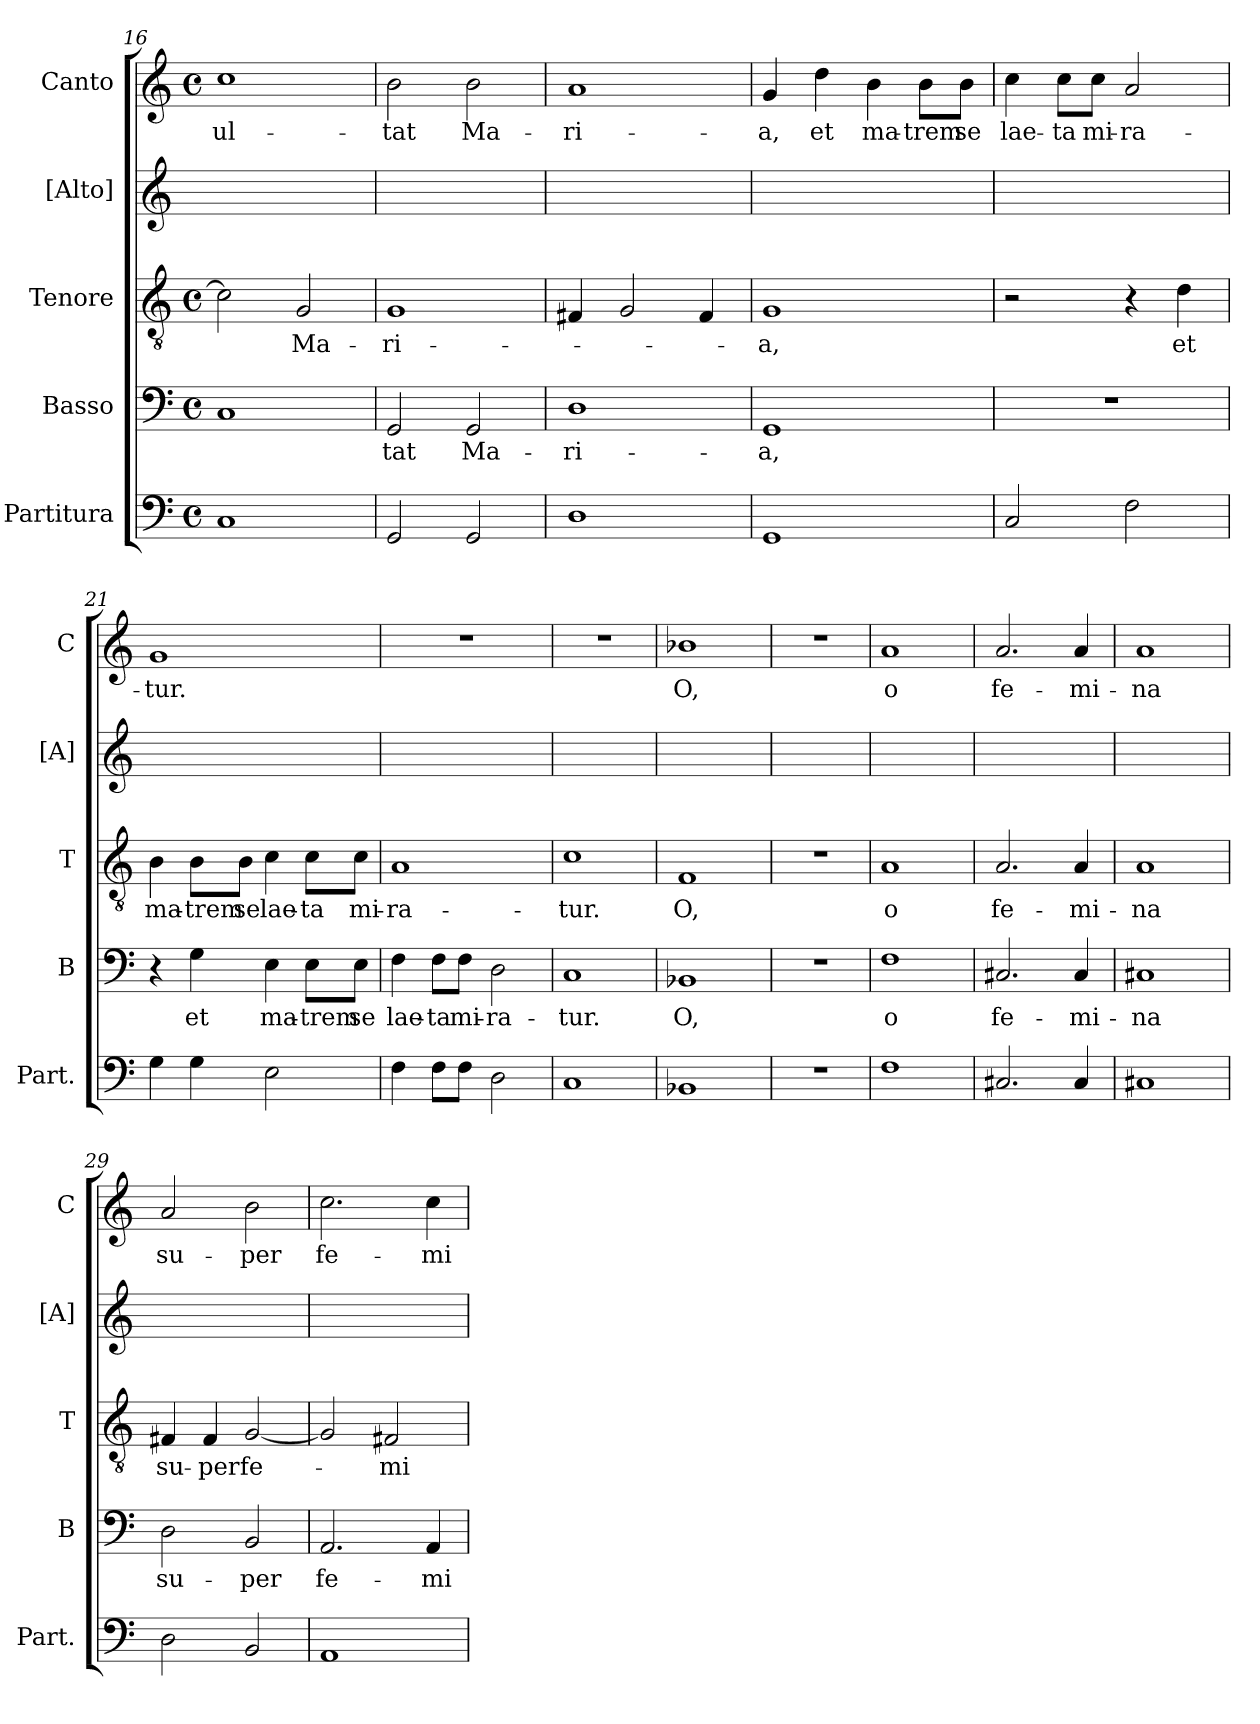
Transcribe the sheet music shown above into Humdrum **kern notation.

**kern	**kern	**text	**kern	**text	**kern	**kern	**text
*part5	*part4	*part4	*part3	*part3	*part2	*part1	*part1
*staff5	*staff4	*staff4	*staff3	*staff3	*staff2	*staff1	*staff1
*I"Partitura	*I"Basso	*	*I"Tenore	*	*I"[Alto]	*I"Canto	*
*I'Part.	*I'B	*	*I'T	*	*I'[A]	*I'C	*
*clefF4	*clefF4	*	*clefGv2	*	*clefG2	*clefG2	*
*k[]	*k[]	*	*k[]	*	*k[]	*k[]	*
*M4/4	*M4/4	*	*M4/4	*	*	*M4/4	*
*met(c)	*met(c)	*	*met(c)	*	*	*met(c)	*
=16	=16	=16	=16	=16	=16	=16	=16
1C	1C	.	2c\]	.	1ryy	1cc	-ul-
.	.	.	2G/	Ma-	.	.	.
=17	=17	=17	=17	=17	=17	=17	=17
2GG/	2GG/	-tat	1G	-ri-	1ryy	2b\	-tat
2GG/	2GG/	Ma-	.	.	.	2b\	Ma-
=18	=18	=18	=18	=18	=18	=18	=18
1D	1D	-ri-	4F#X/	.	1ryy	1a	-ri-
.	.	.	2G/	.	.	.	.
.	.	.	4F#/	.	.	.	.
=19	=19	=19	=19	=19	=19	=19	=19
1GG	1GG	-a,	1G	-a,	1ryy	4g/	-a,
.	.	.	.	.	.	4dd\	et
.	.	.	.	.	.	4b\	ma-
.	.	.	.	.	.	8b\L	-trem
.	.	.	.	.	.	8b\J	se
=20	=20	=20	=20	=20	=20	=20	=20
2C/	1r	.	2r	.	1ryy	4cc\	lae-
.	.	.	.	.	.	8cc\L	-ta
.	.	.	.	.	.	8cc\J	mi-
2F\	.	.	4r	.	.	2a/	-ra-
.	.	.	4d\	et	.	.	.
=21	=21	=21	=21	=21	=21	=21	=21
4G\	4r	.	4B\	ma-	1ryy	1g	-tur.
4G\	4G\	et	8B\L	-trem	.	.	.
.	.	.	8B\J	se	.	.	.
2E>\	4E\	ma-	4c\	lae-	.	.	.
.	8E\L	-trem	8c\L	-ta	.	.	.
.	8E\J	se	8c\J	mi-	.	.	.
=22	=22	=22	=22	=22	=22	=22	=22
4F\	4F\	lae-	1A	-ra-	1ryy	1r	.
8F\L	8F\L	-ta	.	.	.	.	.
8F\J	8F\J	mi-	.	.	.	.	.
2D\	2D\	-ra-	.	.	.	.	.
=23	=23	=23	=23	=23	=23	=23	=23
1C	1C	-tur.	1c	-tur.	1ryy	1r	.
=24	=24	=24	=24	=24	=24	=24	=24
1BB-X	1BB-X	O,	1F	O,	1ryy	1b-X	O,
=25	=25	=25	=25	=25	=25	=25	=25
1r	1r	.	1r	.	1ryy	1r	.
=26	=26	=26	=26	=26	=26	=26	=26
1F	1F	o	1A	o	1ryy	1a	o
=27	=27	=27	=27	=27	=27	=27	=27
2.C#X>/	2.C#X/	fe-	2.A/	fe-	1ryy	2.a/	fe-
4C#/	4C#/	-mi-	4A/	-mi-	.	4a/	-mi-
=28	=28	=28	=28	=28	=28	=28	=28
1C#X	1C#X	-na	1A	-na	1ryy	1a	-na
=29	=29	=29	=29	=29	=29	=29	=29
2D\	2D\	su-	4F#X/	su-	1ryy	2a/	su-
.	.	.	4F#/	-per	.	.	.
2BB>/	2BB/	-per	[2G/	fe-	.	2b\	-per
=30	=30	=30	=30	=30	=30	=30	=30
1AA	2.AA/	fe-	2G/]	.	1ryy	2.cc\	fe-
.	.	.	2F#X/	-mi-	.	.	.
.	4AA/	-mi-	.	.	.	4cc\	-mi-
=	=	=	=	=	=	=	=
*-	*-	*-	*-	*-	*-	*-	*-
